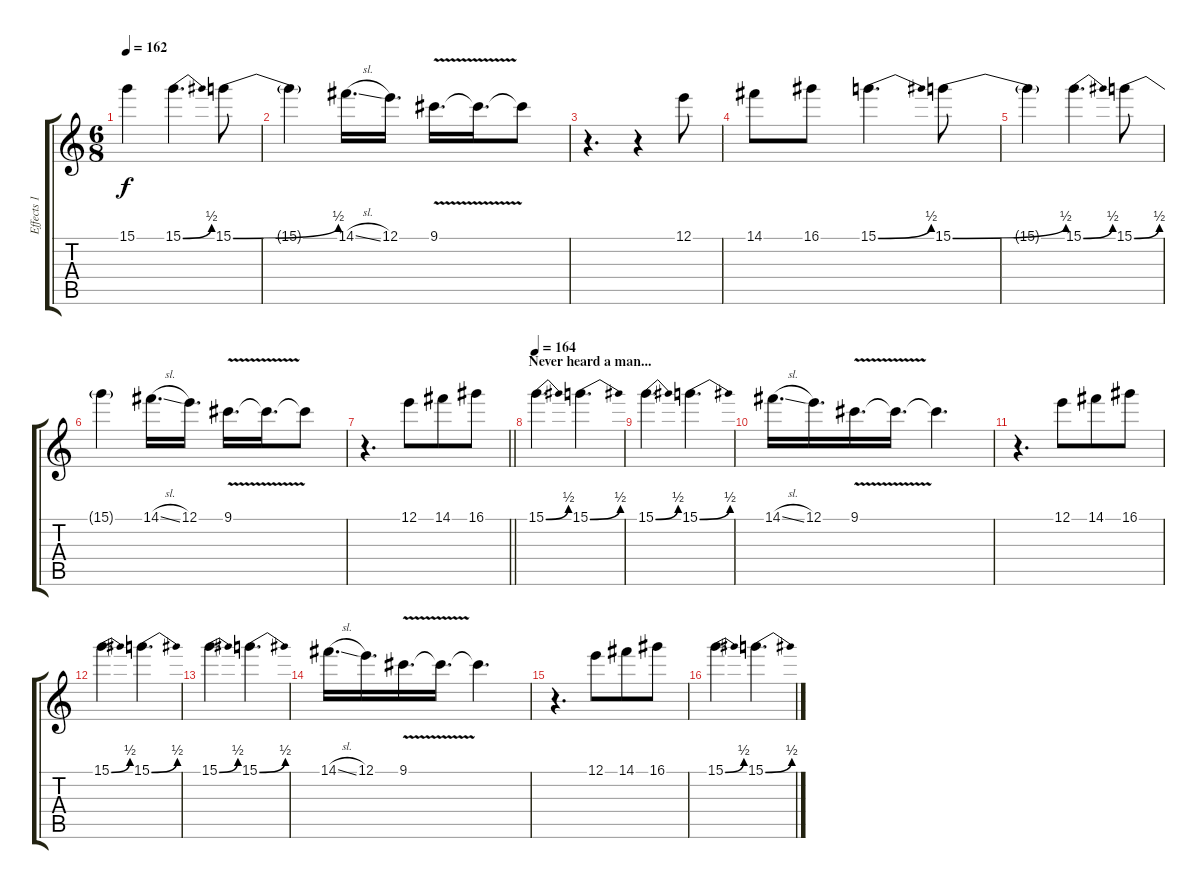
\track ("Effects 1" "Effects 1") {instrument overdrivenguitar}
\staff {score tabs}
\tuning (E4 B3 G3 D3 A2 E2) {hide}
\ts (6 8)
\tempo 162
\clef g2
\ks c
15.1{t}.4{dy f} 15.1{be (bend 0 0 60 2)}.4{d} 15.1{be (bend 0 0 60 2)}.8 |
15.1{t}.4 14.1{sl}.16{d} 12.1.16{d} 9.1{v}.16{d} 9.1{t}.16{d} 9.1{t}.8 |
r.4{d} r.4 12.1.8 |
14.1.8 16.1.8 15.1{be (bend 0 0 60 2)}.4{d} 15.1{be (bend 0 0 60 2)}.8 |
15.1{t}.4 15.1{be (bend 0 0 60 2)}.4{d} 15.1{be (bend 0 0 60 2)}.8 |
15.1{t}.4 14.1{sl}.16{d} 12.1.16{d} 9.1{v}.16{d} 9.1{t}.16{d} 9.1{t}.8 |
\barLineRight lightlight
r.4{d} 12.1.8 14.1.8 16.1.8 |
\section ("" "Never heard a man...")
\tempo 164
15.1{be (bend 0 0 60 2)}.4{d} 15.1{be (bend 0 0 60 2)}.4{d} |
15.1{be (bend 0 0 60 2)}.4{d} 15.1{be (bend 0 0 60 2)}.4{d} |
14.1{sl}.16{d} 12.1.16{d} 9.1{v}.16{d} 9.1{t}.16{d} 9.1{t}.4{d} |
r.4{d} 12.1.8 14.1.8 16.1.8 |
15.1{be (bend 0 0 60 2)}.4{d} 15.1{be (bend 0 0 60 2)}.4{d} |
15.1{be (bend 0 0 60 2)}.4{d} 15.1{be (bend 0 0 60 2)}.4{d} |
14.1{sl}.16{d} 12.1.16{d} 9.1{v}.16{d} 9.1{t}.16{d} 9.1{t}.4{d} |
r.4{d} 12.1.8 14.1.8 16.1.8 |
15.1{be (bend 0 0 60 2)}.4{d} 15.1{be (bend 0 0 60 2)}.4{d}
